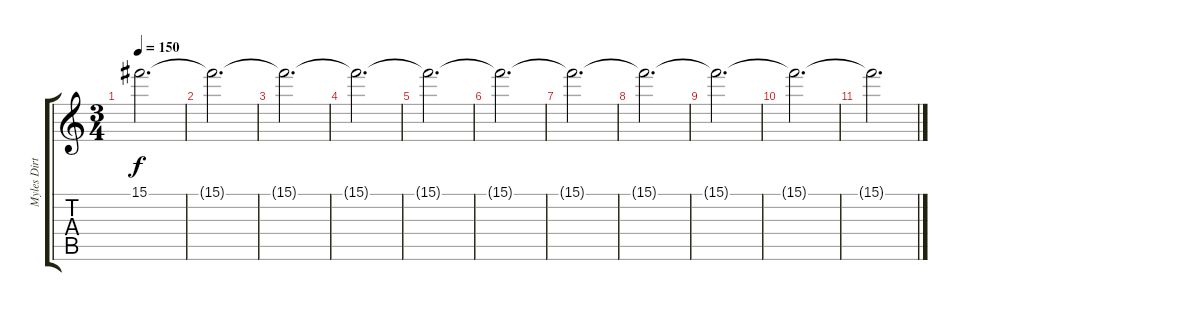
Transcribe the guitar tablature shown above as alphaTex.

\track ("Myles Dirty" "Myles Dirt") {instrument distortionguitar}
\staff {score tabs}
\tuning (Eb4 Bb3 Gb3 Db3 Ab2 Eb2) {hide}
\ts (3 4)
\tempo 150
\clef g2
\ks c
15.1{t}.2{d dy f} |
15.1{t}.2{d} |
15.1{t}.2{d} |
15.1{t}.2{d} |
15.1{t}.2{d} |
15.1{t}.2{d} |
15.1{t}.2{d} |
15.1{t}.2{d} |
15.1{t}.2{d} |
15.1{t}.2{d} |
15.1{t}.2{d}
